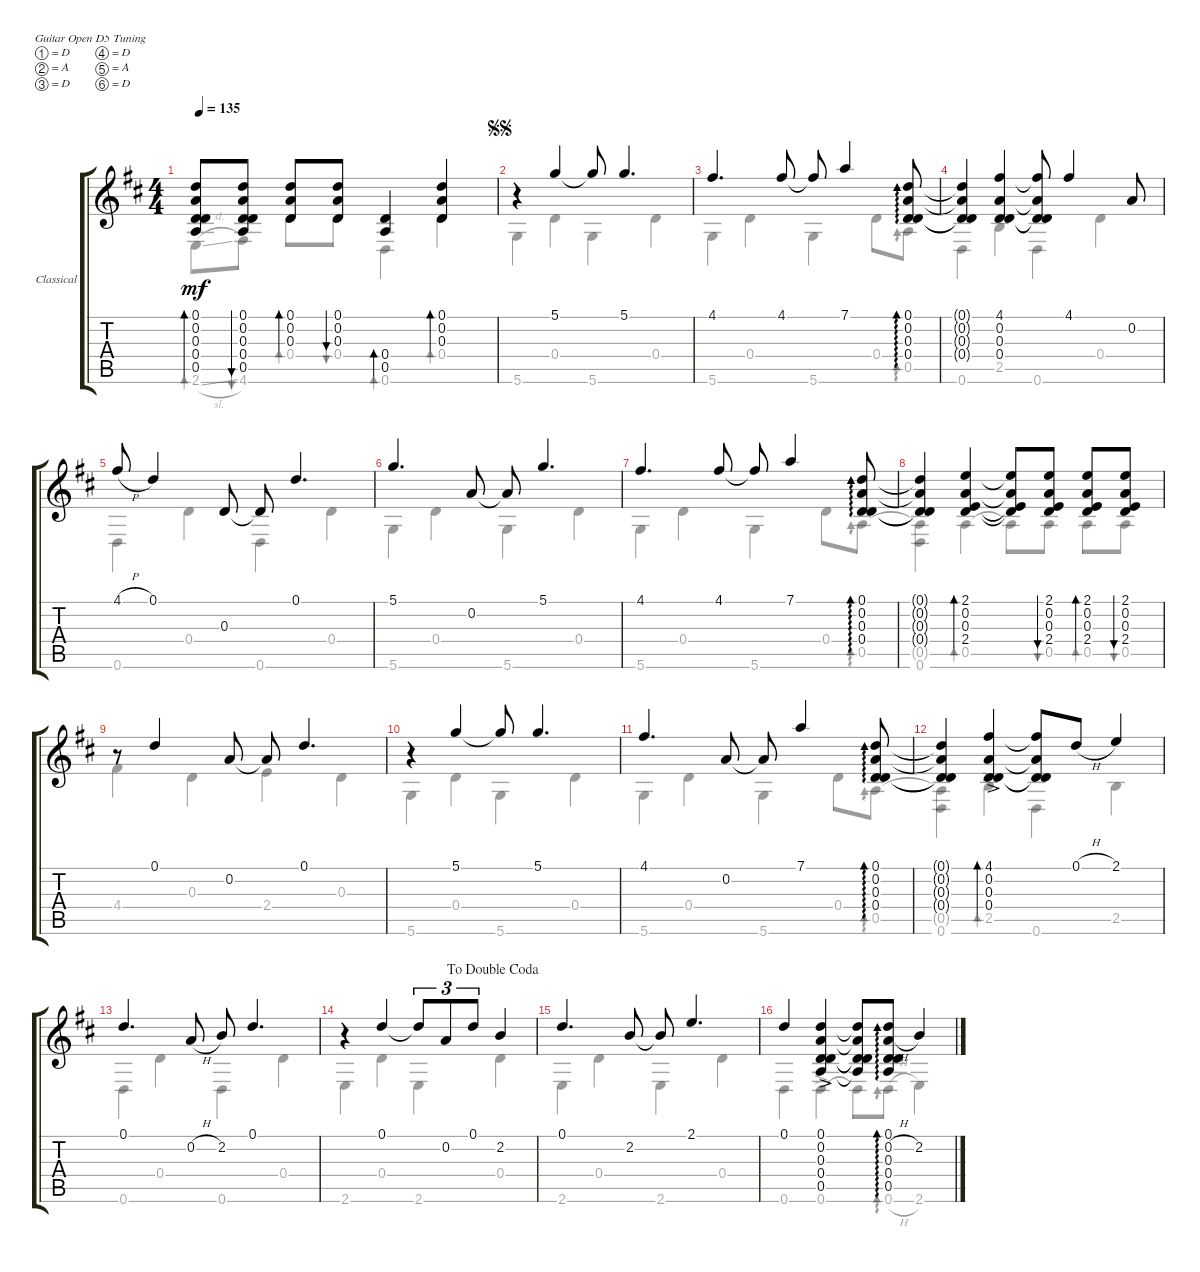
\defaultSystemsLayout 4
\bracketExtendMode groupsimilarinstruments
\firstSystemTrackNameOrientation horizontal
\otherSystemsTrackNameOrientation horizontal
\track ("Classical Guitar" "Classical ") {instrument acousticguitarsteel}
\staff {score tabs}
\tuning (D4 A3 D3 D3 A2 D2)
\voice
\ts (4 4)
\tempo 135
\clef g2
\ks d
(0.1 0.2 0.3 0.4 0.5).8{bd 30 dy mf} (0.4 0.3 0.2 0.1 0.5).8{bu 30} (0.3 0.2 0.1).8{bd 30} (0.3 0.2 0.1).8{bu 30} (0.4 0.5).4{bd 30} (0.1 0.2 0.3).4{bd 30} |
\jump segnosegno
r.4 5.1.4 5.1{t}.8 5.1.4{d} |
4.1.4{d} 4.1.8 4.1{t}.8 7.1.4 (0.1 0.2 0.3 0.4).8{ad 0} |
(0.4{t} 0.3{t} 0.2{t} 0.1{t}).4 (4.1 0.2 0.3 0.4).4 (4.1{t} 0.2{t} 0.3{t} 0.4{t}).8 4.1.4 0.2.8 |
4.1{h}.8 0.1.4 0.3.8 0.3{t}.8 0.1.4{d} |
5.1.4{d} 0.2.8 0.2{t}.8 5.1.4{d} |
4.1.4{d} 4.1.8 4.1{t}.8 7.1.4 (0.1 0.2 0.3 0.4).8{ad 0} |
(0.4{t} 0.3{t} 0.2{t} 0.1{t}).4 (2.1 0.2 0.3 2.4).4{bd 30} (2.4{t} 0.3{t} 0.2{t} 2.1{t}).8 (2.1 0.2 0.3 2.4).8{bu 30} (2.4 0.3 0.2 2.1).8{bd 30} (2.1 0.2 0.3 2.4).8{bu 30} |
r.8 0.1.4 0.2.8 0.2{t}.8 0.1.4{d} |
r.4 5.1.4 5.1{t}.8 5.1.4{d} |
4.1.4{d} 0.2.8 0.2{t}.8 7.1.4 (0.1 0.2 0.3 0.4).8{ad 0} |
(0.4{t} 0.3{t} 0.2{t} 0.1{t}).4 (4.1{ac} 0.2{ac} 0.3{ac} 0.4{ac}).4{bd 30} (0.4{t} 0.3{t} 0.2{t} 4.1{t}).8 0.1{h}.8 2.1.4 |
0.1.4{d} 0.2{h}.8 2.2.8 0.1.4{d} |
\jump dadoublecoda
r.4 0.1.4 0.1{t}.8{tu (3 2)} 0.2.8{tu (3 2)} 0.1.8{tu (3 2)} 2.2.4 |
0.1.4{d} 2.2.8 2.2{t}.8 2.1.4{d} |
0.1.4 (0.1{ac} 0.2{ac} 0.3{ac} 0.4{ac} 0.5{ac}).4 (0.5{t} 0.4{t} 0.3{t} 0.2{t} 0.1{t}).8 (0.1 0.2{h} 0.3 0.4 0.5).8{ad 0} 2.2.4
\voice
\clef g2
\ottava regular
\simile none
\ks d
2.6{sl}.8{bd 30 dy mf} 4.6.8{bu 30} 0.4.8{bd 30} 0.4.8{bu 30} 0.6.4{bd 30} 0.4.4{bd 30} |
5.6.4 0.4.4 5.6.4 0.4.4 |
5.6.4 0.4.4 5.6.4 0.4.8 0.5.8{ad 0} |
0.6.4 2.5.4 0.6.4 0.4.4 |
0.6.4 0.4.4 0.6.4 0.4.4 |
5.6.4 0.4.4 5.6.4 0.4.4 |
5.6.4 0.4.4 5.6.4 0.4.8 0.5.8{ad 0} |
(0.5{t} 0.6).4 0.5.4{bd 30} 0.5{t}.8 0.5.8{bu 30} 0.5.8{bd 30} 0.5.8{bu 30} |
4.4.4 0.3.4 2.4.4 0.3.4 |
5.6.4 0.4.4 5.6.4 0.4.4 |
5.6.4 0.4.4 5.6.4 0.4.8 0.5.8{ad 0} |
(0.6 0.5{t}).4 2.5{ac}.4{bd 30} 0.6.4 2.5.4 |
0.6.4 0.4.4 0.6.4 0.4.4 |
2.6.4 0.4.4 2.6.4 0.4.4 |
2.6.4 0.4.4 2.6.4 0.4.4 |
0.6.4 0.6{ac}.4 0.6{t}.8 0.6{h}.8{ad 0} 2.6.4
